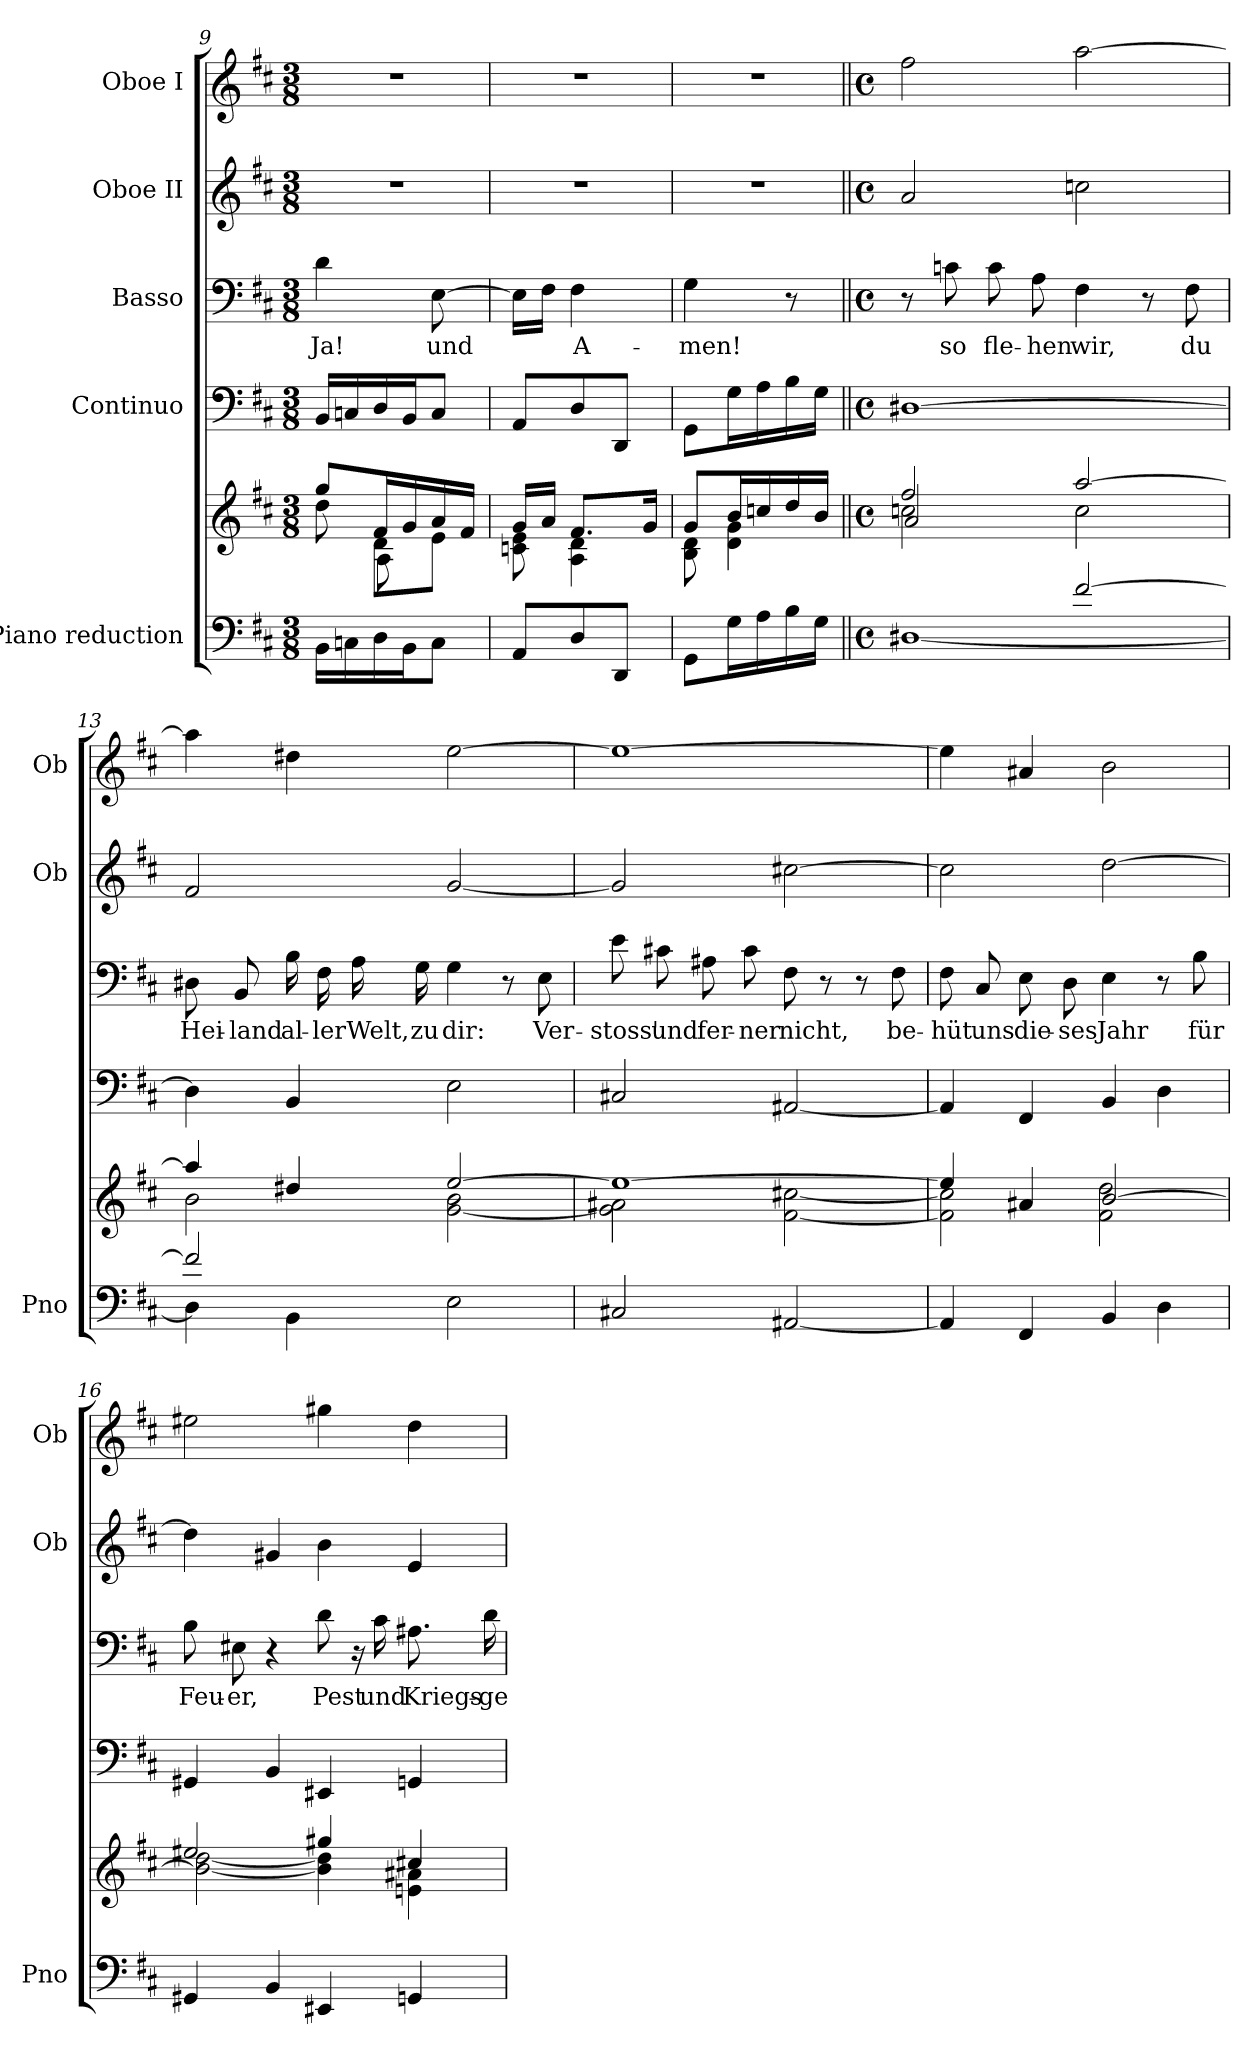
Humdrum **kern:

**kern	**kern	**kern	**kern	**text	**kern	**kern
*part5	*part5	*part4	*part3	*part3	*part2	*part1
*staff6	*staff5	*staff4	*staff3	*staff3	*staff2	*staff1
*I"Piano reduction	*	*I"Continuo	*I"Basso	*	*I"Oboe II	*I"Oboe I
*I'Pno	*	*	*	*	*I'Ob	*I'Ob
!!LO:LB:g=z
*clefF4	*clefG2	*clefF4	*clefF4	*	*clefG2	*clefG2
*k[f#c#]	*k[f#c#]	*k[f#c#]	*k[f#c#]	*	*k[f#c#]	*k[f#c#]
*M3/8	*M3/8	*M3/8	*M3/8	*	*M3/8	*M3/8
=9	=9	=9	=9	=9	=9	=9
*^	*^	*	*	*	*	*
*	*	*	*^	*	*	*	*	*
!	!	!	!	!	!	!	!LO:LY:b	!	!
8ryy	16BB\LL	8gg/L	8dd\	8ryy	16BB/LL	4d\	Ja!	4.r	4.r
.	16Cn\	.	.	.	16Cn/	.	.	.	.
8ryy	16D\	16f#/L	8d\L	8A\L	16D/	.	.	.	.
.	16BB\J	16g/	.	.	16BB/J	.	.	.	.
!	!	!	!	!	!	!	!LO:LY:b	!	!
8E/J	8C\J	16a/	8e\J	8ryy	8C/J	[8E\	und	.	.
.	.	16f#/JJ	.	.	.	.	.	.	.
*v	*v	*	*	*	*	*	*	*	*
*	*	*v	*v	*	*	*	*	*
=10	=10	=10	=10	=10	=10	=10	=10
8AA/L	16g/LL	8cn\ 8e\	8AA/L	16E\LL]	.	4.r	4.r
.	16a/JJ	.	.	16F#\JJ	.	.	.
!	!	!	!	!	!LO:LY:b	!	!
8D/	8.f#/L	4A\ 4d\	8D/	4F#\	A-	.	.
8DD/J	.	.	8DD/J	.	.	.	.
.	16g/Jk	.	.	.	.	.	.
=11	=11	=11	=11	=11	=11	=11	=11
!	!	!	!	!	!LO:LY:b	!	!
8GG\L	8g/L	8B\ 8d\	8GG\L	4G\	-men!	4.r	4.r
16G\L	16b/L	4d\ 4g\	16G\L	.	.	.	.
16A\	16ccn/	.	16A\	.	.	.	.
16B\	16dd/	.	16B\	8r	.	.	.
16G\JJ	16b/JJ	.	16G\JJ	.	.	.	.
*	*v	*v	*	*	*	*	*
=12||	=12||	=12||	=12||	=12||	=12||	=12||
*M4/4	*M4/4	*M4/4	*M4/4	*	*M4/4	*M4/4
*met(c)	*met(c)	*met(c)	*met(c)	*	*met(c)	*met(c)
*^	*^	*	*	*	*	*
*	*	*	*^	*	*	*	*	*
2ryy	[1D#X	2ff#/	2ccn\	2a/	[1D#X	8r	.	2a/	2ff#\
!	!	!	!	!	!	!	!LO:LY:b	!	!
.	.	.	.	.	.	8cn\	so	.	.
!	!	!	!	!	!	!	!LO:LY:b	!	!
.	.	.	.	.	.	8c\	fle-	.	.
!	!	!	!	!	!	!	!LO:LY:b	!	!
.	.	.	.	.	.	8A\	-hen	.	.
!	!	!	!	!	!	!	!LO:LY:b	!	!
[2f#/	.	[2aa/	2cc\	2ryy	.	4F#\	wir,	2ccn\	[2aa\
.	.	.	.	.	.	8r	.	.	.
!	!	!	!	!	!	!	!LO:LY:b	!	!
.	.	.	.	.	.	8F#\	du	.	.
*	*	*	*v	*v	*	*	*	*	*
=13	=13	=13	=13	=13	=13	=13	=13	=13
!	!	!	!	!	!	!LO:LY:b	!	!
2f#/]	4D#\]	4aa/]	2b\	4D#\]	8D#X\	Hei-	2f#/	4aa\]
!	!	!	!	!	!	!LO:LY:b	!	!
.	.	.	.	.	8BB/	-land	.	.
!	!	!	!	!	!	!LO:LY:b	!	!
.	4BB\	4dd#X/	.	4BB/	16B\	al-	.	4dd#X\
!	!	!	!	!	!	!LO:LY:b	!	!
.	.	.	.	.	16F#\	-ler	.	.
!	!	!	!	!	!	!LO:LY:b	!	!
.	.	.	.	.	16A\	Welt,	.	.
!	!	!	!	!	!	!LO:LY:b	!	!
.	.	.	.	.	16G\	zu	.	.
!	!	!	!	!	!	!LO:LY:b	!	!
2ryy	2E\	[2ee/	[2g\ 2b\	2E\	4G\	dir:	[2g/	[2ee\
.	.	.	.	.	8r	.	.	.
!	!	!	!	!	!	!LO:LY:b	!	!
.	.	.	.	.	8E\	Ver-	.	.
*v	*v	*	*	*	*	*	*	*
=14	=14	=14	=14	=14	=14	=14	=14
!	!	!	!	!	!LO:LY:b	!	!
2C#X/	1ee_	2g\] 2a#X\	2C#X/	8e\	-stoss'	2g/]	1ee_
!	!	!	!	!	!LO:LY:b	!	!
.	.	.	.	8c#X\	und	.	.
!	!	!	!	!	!LO:LY:b	!	!
.	.	.	.	8A#X\	fer-	.	.
!	!	!	!	!	!LO:LY:b	!	!
.	.	.	.	8c#\	-ner	.	.
!	!	!	!	!	!LO:LY:b	!	!
[2AA#X/	.	[2f#\ [2cc#X\	[2AA#X/	8F#\	nicht,	[2cc#X\	.
.	.	.	.	8r	.	.	.
.	.	.	.	8r	.	.	.
!	!	!	!	!	!LO:LY:b	!	!
.	.	.	.	8F#\	be-	.	.
=15	=15	=15	=15	=15	=15	=15	=15
!	!	!	!	!	!LO:LY:b	!	!
4AA#/]	4ee/]	2f#\] 2cc#\]	4AA#/]	8F#\	-hüt	2cc#\]	4ee\]
!	!	!	!	!	!LO:LY:b	!	!
.	.	.	.	8C#/	uns	.	.
!	!	!	!	!	!LO:LY:b	!	!
4FF#/	4a#X/	.	4FF#/	8E\	die-	.	4a#X/
!	!	!	!	!	!LO:LY:b	!	!
.	.	.	.	8D\	-ses	.	.
!	!	!	!	!	!LO:LY:b	!	!
4BB/	[<2b/	2f#\ 2dd\	4BB/	4E\	Jahr	[2dd\	2b\
4D\	.	.	4D\	8r	.	.	.
!	!	!	!	!	!LO:LY:b	!	!
.	.	.	.	8B\	für	.	.
!!LO:LB:g=z
=16	=16	=16	=16	=16	=16	=16	=16
!	!	!	!	!	!LO:LY:b	!	!
4GG#X/	2ee#X/	2b\_ [2dd\	4GG#X/	8B\	Feu-	4dd\]	2ee#X\
!	!	!	!	!	!LO:LY:b	!	!
.	.	.	.	8E#X\	-er,	.	.
4BB/	.	.	4BB/	4r	.	4g#X/	.
!	!	!	!	!	!LO:LY:b	!	!
4EE#X/	4gg#X/	4b\] 4dd\]	4EE#X/	8d\	Pest	4b\	4gg#X\
.	.	.	.	16r	.	.	.
!	!	!	!	!	!LO:LY:b	!	!
.	.	.	.	16c#\	und	.	.
!	!	!	!	!	!LO:LY:b	!	!
4GGn/	4cc#X/	4en\ 4a#X\	4GGn/	8.A#X\	Kriegs-	4e/	4dd\
!	!	!	!	!	!LO:LY:b	!	!
.	.	.	.	16d\	-ge-	.	.
*	*v	*v	*	*	*	*	*
=	=	=	=	=	=	=
*-	*-	*-	*-	*-	*-	*-
